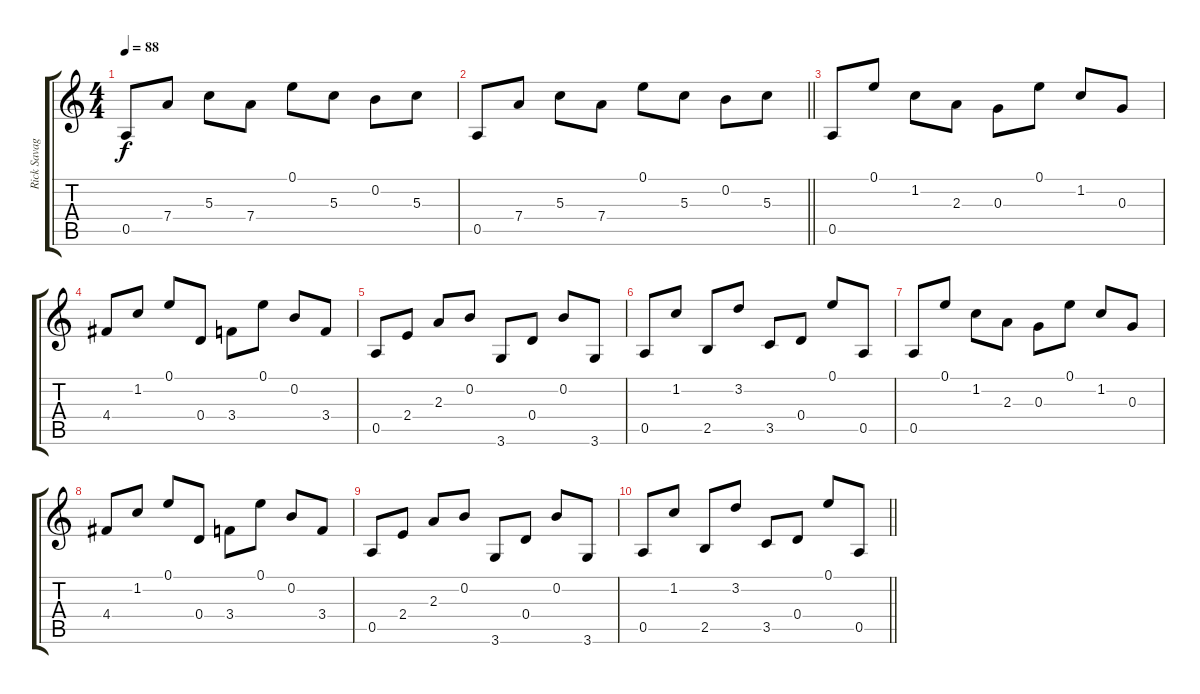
\track ("Rick Savage" "Rick Savag") {instrument acousticguitarsteel}
\staff {score tabs}
\tuning (E4 B3 G3 D3 A2 E2) {hide}
\ts (4 4)
\tempo 88
\clef g2
\ks c
0.5.8{dy f} 7.4.8 5.3.8 7.4.8 0.1.8 5.3.8 0.2.8 5.3.8 |
\barLineRight lightlight
0.5.8 7.4.8 5.3.8 7.4.8 0.1.8 5.3.8 0.2.8 5.3.8 |
0.5.8 0.1.8 1.2.8 2.3.8 0.3.8 0.1.8 1.2.8 0.3.8 |
4.4.8 1.2.8 0.1.8 0.4.8 3.4.8 0.1.8 0.2.8 3.4.8 |
0.5.8 2.4.8 2.3.8 0.2.8 3.6.8 0.4.8 0.2.8 3.6.8 |
0.5.8 1.2.8 2.5.8 3.2.8 3.5.8 0.4.8 0.1.8 0.5.8 |
0.5.8 0.1.8 1.2.8 2.3.8 0.3.8 0.1.8 1.2.8 0.3.8 |
4.4.8 1.2.8 0.1.8 0.4.8 3.4.8 0.1.8 0.2.8 3.4.8 |
0.5.8 2.4.8 2.3.8 0.2.8 3.6.8 0.4.8 0.2.8 3.6.8 |
\barLineRight lightlight
0.5.8 1.2.8 2.5.8 3.2.8 3.5.8 0.4.8 0.1.8 0.5.8
